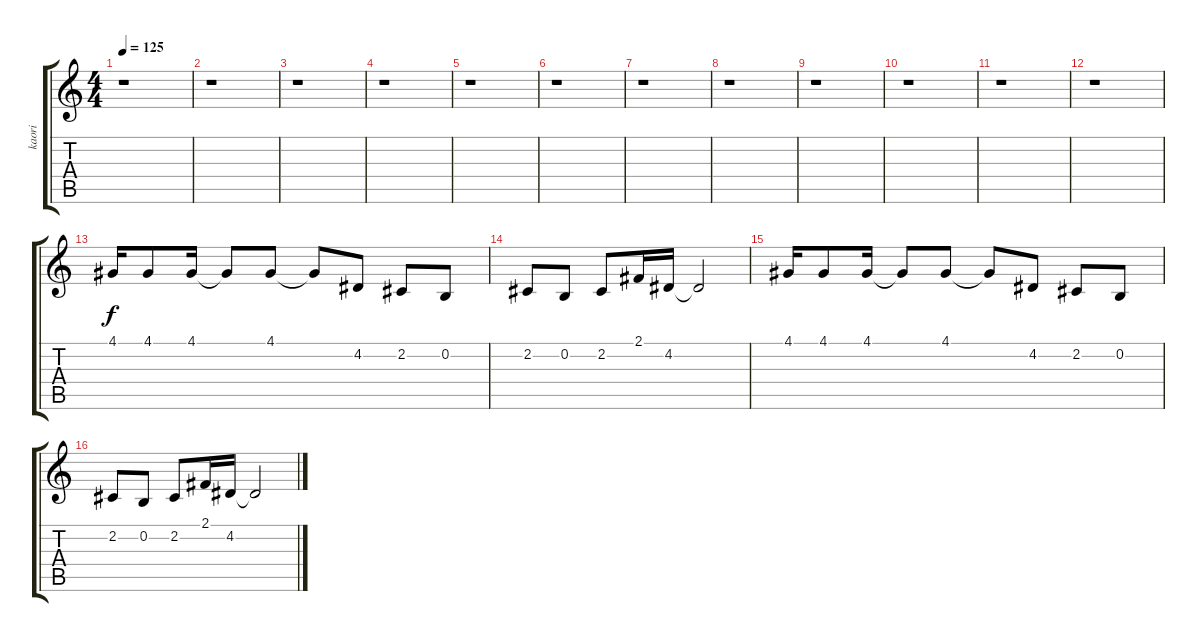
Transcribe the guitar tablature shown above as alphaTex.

\track ("kaori" "kaori") {instrument brasssection}
\staff {score tabs}
\tuning (E4 B3 G3 D3 A2 E2) {hide}
\ts (4 4)
\tempo 125
\clef g2
\ks c
r.1{dy f instrument brasssection} |
r.1 |
r.1 |
r.1 |
r.1 |
r.1 |
r.1 |
r.1 |
r.1 |
r.1 |
r.1 |
r.1 |
4.1.16 4.1.8 4.1.16 4.1{t}.8 4.1.8 4.1{t}.8 4.2.8 2.2.8 0.2.8 |
2.2.8 0.2.8 2.2.8 2.1.16 4.2.16 4.2{t}.2 |
4.1.16 4.1.8 4.1.16 4.1{t}.8 4.1.8 4.1{t}.8 4.2.8 2.2.8 0.2.8 |
2.2.8 0.2.8 2.2.8 2.1.16 4.2.16 4.2{t}.2
